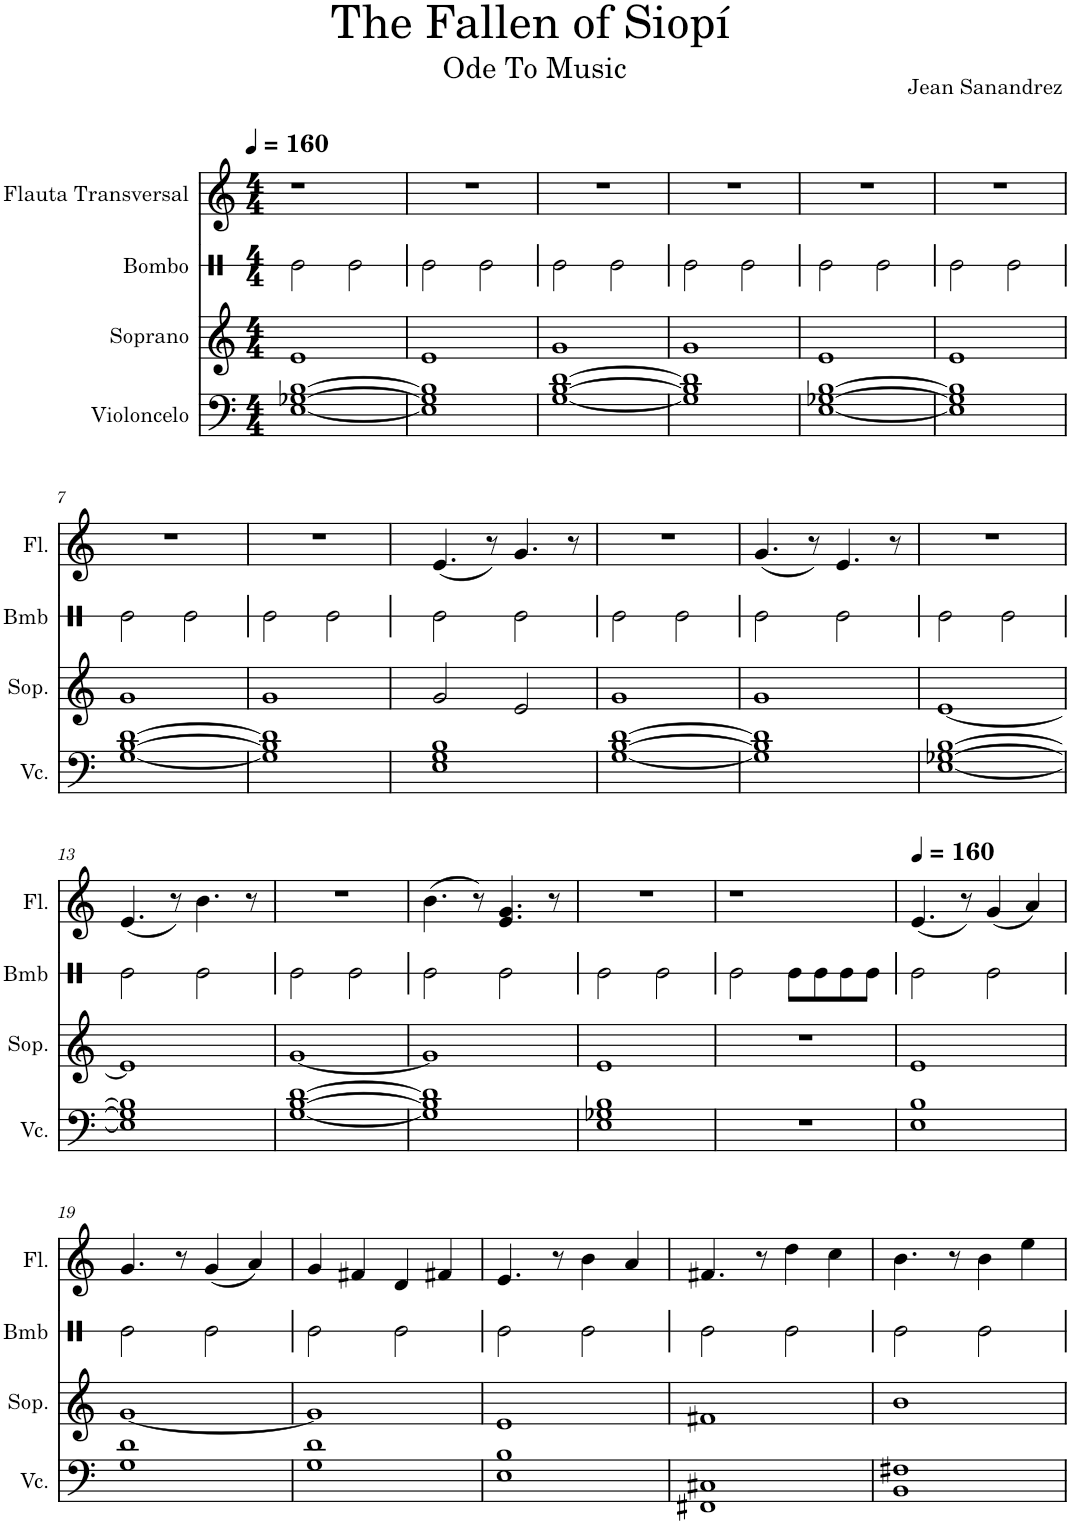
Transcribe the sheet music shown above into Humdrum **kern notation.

**kern	**kern	**kern	**kern
*part4	*part3	*part2	*part1
*staff4	*staff3	*staff2	*staff1
*I"Violoncelo	*I"Soprano	*I"Bombo	*I"Flauta Transversal
*I'Vc.	*I'Sop.	*I'Bmb	*I'Fl.
*	*	*stria1	*
*clefF4	*clefG2	*clefX	*clefG2
*k[]	*k[]	*k[]	*k[]
*M4/4	*M4/4	*M4/4	*M4/4
*MM160	*MM160	*MM160	*MM160
=1	=1	=1	=1
[1E [1G-X [1B	1e	2Re\	1r
.	.	2Re\	.
=2	=2	=2	=2
1E] 1G-] 1B]	1e	2Re\	1r
.	.	2Re\	.
=3	=3	=3	=3
[1G [1B [1d	1g	2Re\	1r
.	.	2Re\	.
=4	=4	=4	=4
1G] 1B] 1d]	1g	2Re\	1r
.	.	2Re\	.
=5	=5	=5	=5
[1E [1G-X [1B	1e	2Re\	1r
.	.	2Re\	.
=6	=6	=6	=6
1E] 1G-] 1B]	1e	2Re\	1r
.	.	2Re\	.
!!LO:LB:g=z
=7	=7	=7	=7
[1G [1B [1d	1g	2Re\	1r
.	.	2Re\	.
=8	=8	=8	=8
1G] 1B] 1d]	1g	2Re\	1r
.	.	2Re\	.
=9	=9	=9	=9
1E 1G 1B	2g/	2Re\	(4.e/
.	.	.	8r)
.	2e/	2Re\	4.g/
.	.	.	8r
=10	=10	=10	=10
[1G [1B [1d	1g	2Re\	1r
.	.	2Re\	.
=11	=11	=11	=11
1G] 1B] 1d]	1g	2Re\	(4.g/
.	.	.	8r)
.	.	2Re\	4.e/
.	.	.	8r
=12	=12	=12	=12
[1E [1G-X [1B	[1e	2Re\	1r
.	.	2Re\	.
!!LO:LB:g=z
=13	=13	=13	=13
1E] 1G-] 1B]	1e]	2Re\	(4.e/
.	.	.	8r)
.	.	2Re\	4.b\
.	.	.	8r
=14	=14	=14	=14
[1G [1B [1d	[1g	2Re\	1r
.	.	2Re\	.
=15	=15	=15	=15
1G] 1B] 1d]	1g]	2Re\	(4.b\
.	.	.	8r)
.	.	2Re\	4.e/ 4.g/
.	.	.	8r
=16	=16	=16	=16
1E 1G-X 1B	1e	2Re\	1r
.	.	2Re\	.
=17	=17	=17	=17
1r	1r	2Re\	1r
.	.	8Re\L	.
.	.	8Re\	.
.	.	8Re\	.
.	.	8Re\J	.
=18	=18	=18	=18
*	*	*	*MM160
1E 1B	1e	2Re\	(4.e/
.	.	.	8r)
.	.	2Re\	(4g/
.	.	.	4a/)
!!LO:LB:g=z
=19	=19	=19	=19
1G 1d	[1g	2Re\	4.g/
.	.	.	8r
.	.	2Re\	(4g/
.	.	.	4a/)
=20	=20	=20	=20
1G 1d	1g]	2Re\	4g/
.	.	.	4f#X/
.	.	2Re\	4d/
.	.	.	4f#X/
=21	=21	=21	=21
1E 1B	1e	2Re\	4.e/
.	.	.	8r
.	.	2Re\	4b\
.	.	.	4a/
=22	=22	=22	=22
1FF#X 1C#X	1f#X	2Re\	4.f#X/
.	.	.	8r
.	.	2Re\	4dd\
.	.	.	4cc\
=23	=23	=23	=23
1BB 1F#X	1b	2Re\	4.b\
.	.	.	8r
.	.	2Re\	4b\
.	.	.	4ee\
=	=	=	=
*-	*-	*-	*-
